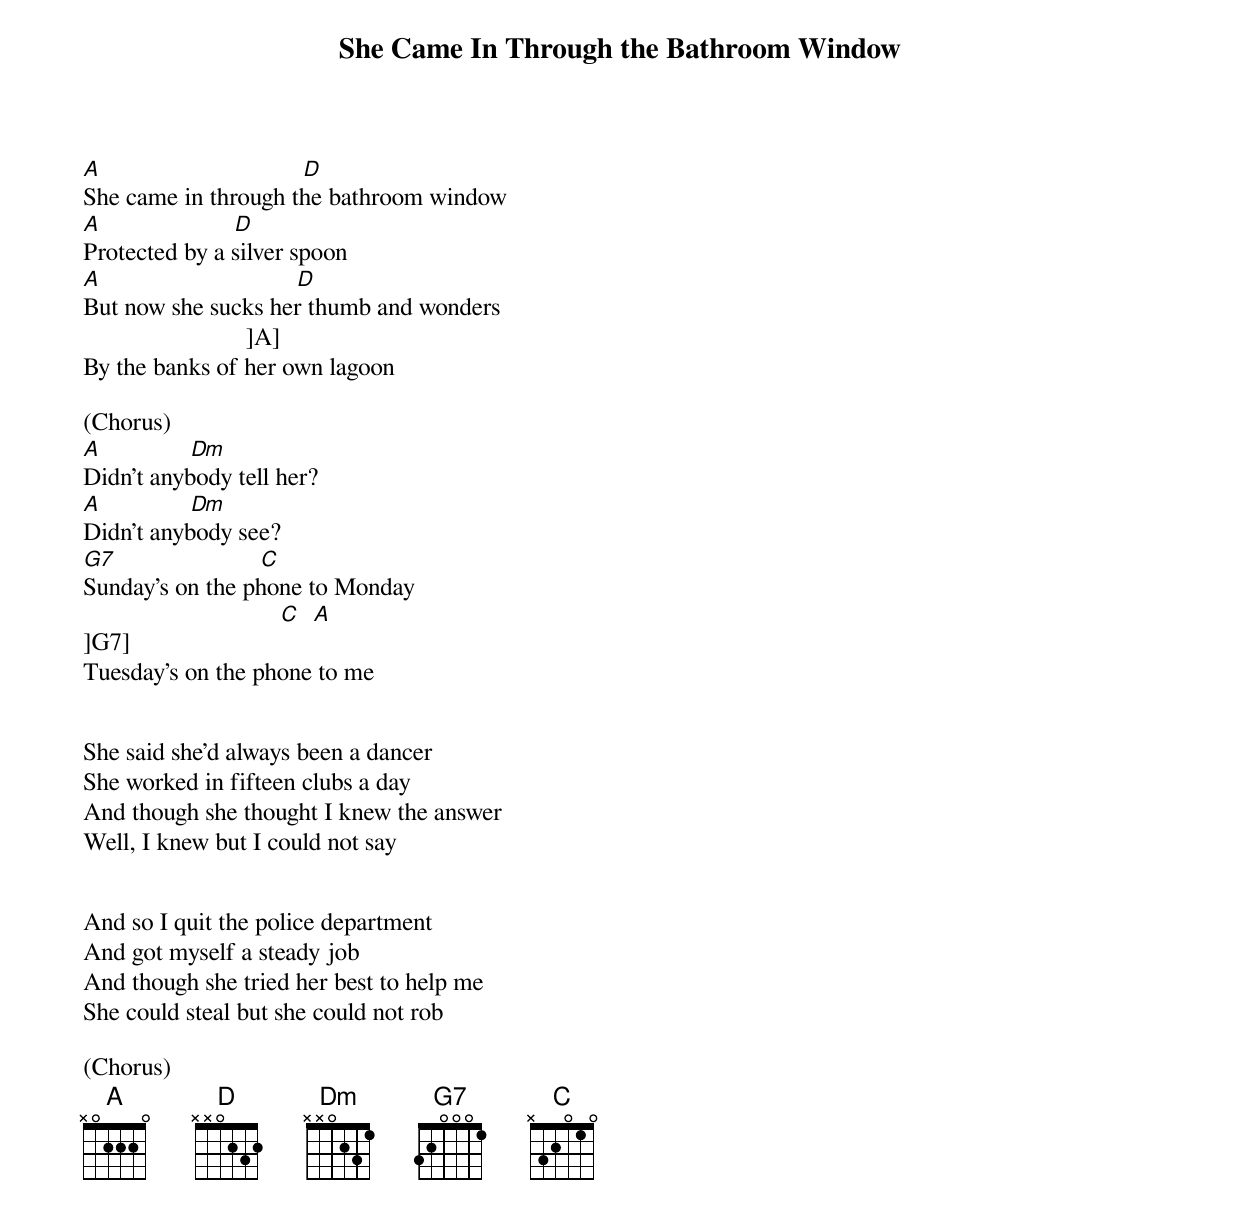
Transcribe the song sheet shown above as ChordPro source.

{title:She Came In Through the Bathroom Window}

[A]                                [D]
She came in through the bathroom window
[A]                     [D]
Protected by a silver spoon
[A]                               [D]
But now she sucks her thumb and wonders
                          ]A]
By the banks of her own lagoon

(Chorus)
[A]              [Dm]
Didn't anybody tell her?
[A]              [Dm]
Didn't anybody see?
[G7]                       [C]
Sunday's on the phone to Monday
]G7]                        [C]  [A]
Tuesday's on the phone to me


She said she'd always been a dancer
She worked in fifteen clubs a day
And though she thought I knew the answer
Well, I knew but I could not say


And so I quit the police department
And got myself a steady job
And though she tried her best to help me
She could steal but she could not rob

(Chorus)
